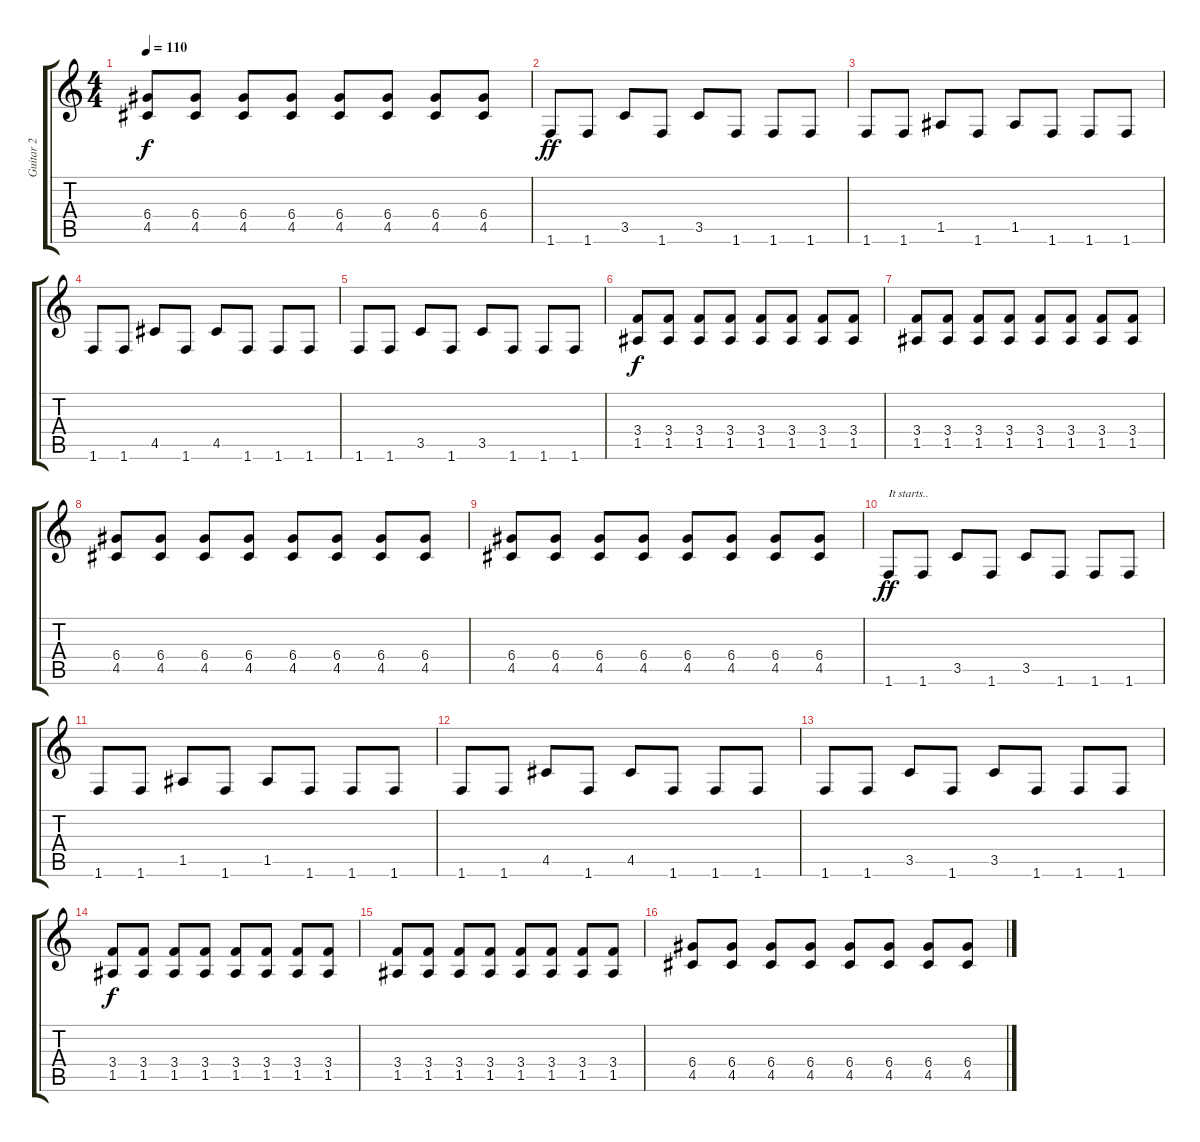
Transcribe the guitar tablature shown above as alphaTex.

\track ("Guitar 2" "Guitar 2") {instrument overdrivenguitar}
\staff {score tabs}
\tuning (E4 B3 G3 D3 A2 E2) {hide}
\ts (4 4)
\tempo 110
\clef g2
\ks c
(6.4 4.5).8{dy f} (6.4 4.5).8 (6.4 4.5).8 (6.4 4.5).8 (6.4 4.5).8 (6.4 4.5).8 (6.4 4.5).8 (6.4 4.5).8 |
1.6.8{dy ff} 1.6.8 3.5.8 1.6.8 3.5.8 1.6.8 1.6.8 1.6.8 |
1.6.8 1.6.8 1.5.8 1.6.8 1.5.8 1.6.8 1.6.8 1.6.8 |
1.6.8 1.6.8 4.5.8 1.6.8 4.5.8 1.6.8 1.6.8 1.6.8 |
1.6.8 1.6.8 3.5.8 1.6.8 3.5.8 1.6.8 1.6.8 1.6.8 |
(3.4 1.5).8{dy f} (3.4 1.5).8 (3.4 1.5).8 (3.4 1.5).8 (3.4 1.5).8 (3.4 1.5).8 (3.4 1.5).8 (3.4 1.5).8 |
(3.4 1.5).8 (3.4 1.5).8 (3.4 1.5).8 (3.4 1.5).8 (3.4 1.5).8 (3.4 1.5).8 (3.4 1.5).8 (3.4 1.5).8 |
(6.4 4.5).8 (6.4 4.5).8 (6.4 4.5).8 (6.4 4.5).8 (6.4 4.5).8 (6.4 4.5).8 (6.4 4.5).8 (6.4 4.5).8 |
(6.4 4.5).8 (6.4 4.5).8 (6.4 4.5).8 (6.4 4.5).8 (6.4 4.5).8 (6.4 4.5).8 (6.4 4.5).8 (6.4 4.5).8 |
1.6.8{txt "It starts.." dy ff} 1.6.8 3.5.8 1.6.8 3.5.8 1.6.8 1.6.8 1.6.8 |
1.6.8 1.6.8 1.5.8 1.6.8 1.5.8 1.6.8 1.6.8 1.6.8 |
1.6.8 1.6.8 4.5.8 1.6.8 4.5.8 1.6.8 1.6.8 1.6.8 |
1.6.8 1.6.8 3.5.8 1.6.8 3.5.8 1.6.8 1.6.8 1.6.8 |
(3.4 1.5).8{dy f} (3.4 1.5).8 (3.4 1.5).8 (3.4 1.5).8 (3.4 1.5).8 (3.4 1.5).8 (3.4 1.5).8 (3.4 1.5).8 |
(3.4 1.5).8 (3.4 1.5).8 (3.4 1.5).8 (3.4 1.5).8 (3.4 1.5).8 (3.4 1.5).8 (3.4 1.5).8 (3.4 1.5).8 |
(6.4 4.5).8 (6.4 4.5).8 (6.4 4.5).8 (6.4 4.5).8 (6.4 4.5).8 (6.4 4.5).8 (6.4 4.5).8 (6.4 4.5).8
